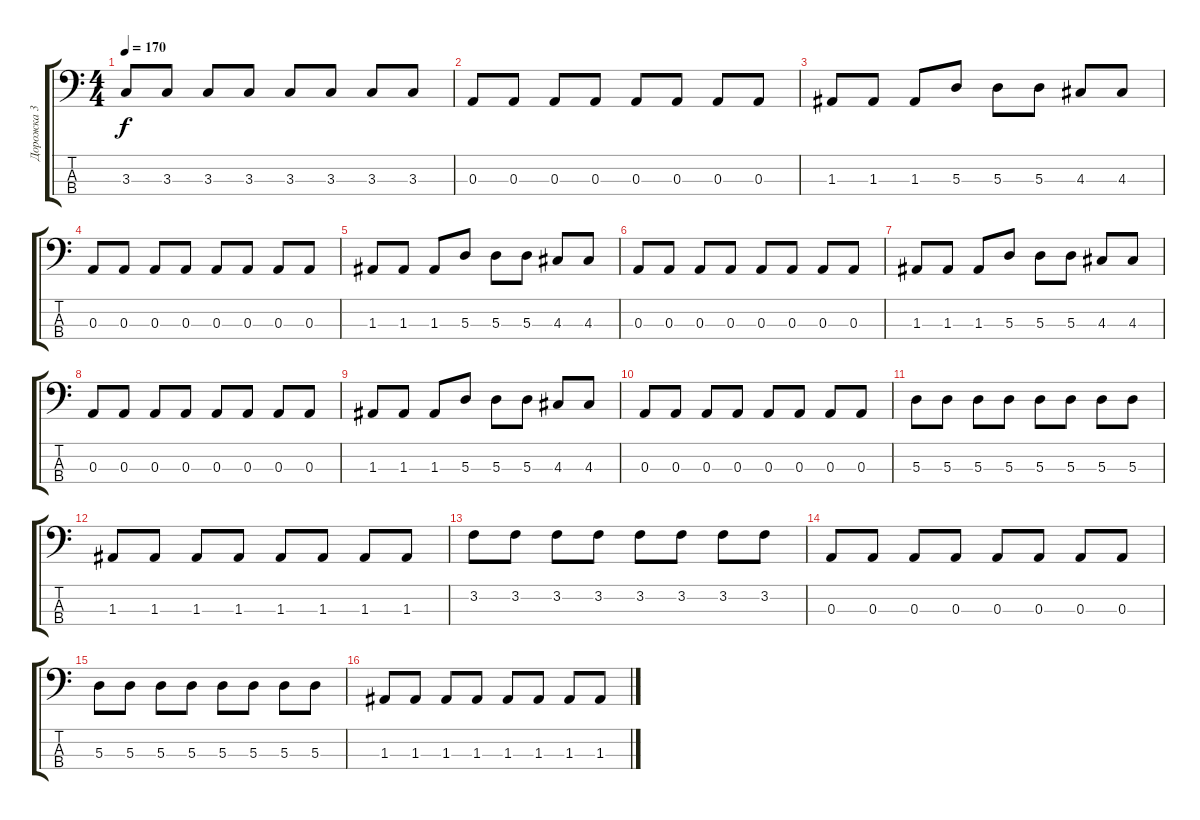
\track ("Дорожка 3" "Дорожка 3") {instrument electricbassfinger}
\staff {score tabs}
\tuning (G2 D2 A1 E1) {hide}
\ts (4 4)
\tempo 170
\clef f4
\ks c
3.3.8{dy f} 3.3.8 3.3.8 3.3.8 3.3.8 3.3.8 3.3.8 3.3.8 |
0.3.8 0.3.8 0.3.8 0.3.8 0.3.8 0.3.8 0.3.8 0.3.8 |
1.3.8 1.3.8 1.3.8 5.3.8 5.3.8 5.3.8 4.3.8 4.3.8 |
0.3.8 0.3.8 0.3.8 0.3.8 0.3.8 0.3.8 0.3.8 0.3.8 |
1.3.8 1.3.8 1.3.8 5.3.8 5.3.8 5.3.8 4.3.8 4.3.8 |
0.3.8 0.3.8 0.3.8 0.3.8 0.3.8 0.3.8 0.3.8 0.3.8 |
1.3.8 1.3.8 1.3.8 5.3.8 5.3.8 5.3.8 4.3.8 4.3.8 |
0.3.8 0.3.8 0.3.8 0.3.8 0.3.8 0.3.8 0.3.8 0.3.8 |
1.3.8 1.3.8 1.3.8 5.3.8 5.3.8 5.3.8 4.3.8 4.3.8 |
0.3.8 0.3.8 0.3.8 0.3.8 0.3.8 0.3.8 0.3.8 0.3.8 |
5.3.8 5.3.8 5.3.8 5.3.8 5.3.8 5.3.8 5.3.8 5.3.8 |
1.3.8 1.3.8 1.3.8 1.3.8 1.3.8 1.3.8 1.3.8 1.3.8 |
3.2.8 3.2.8 3.2.8 3.2.8 3.2.8 3.2.8 3.2.8 3.2.8 |
0.3.8 0.3.8 0.3.8 0.3.8 0.3.8 0.3.8 0.3.8 0.3.8 |
5.3.8 5.3.8 5.3.8 5.3.8 5.3.8 5.3.8 5.3.8 5.3.8 |
1.3.8 1.3.8 1.3.8 1.3.8 1.3.8 1.3.8 1.3.8 1.3.8
